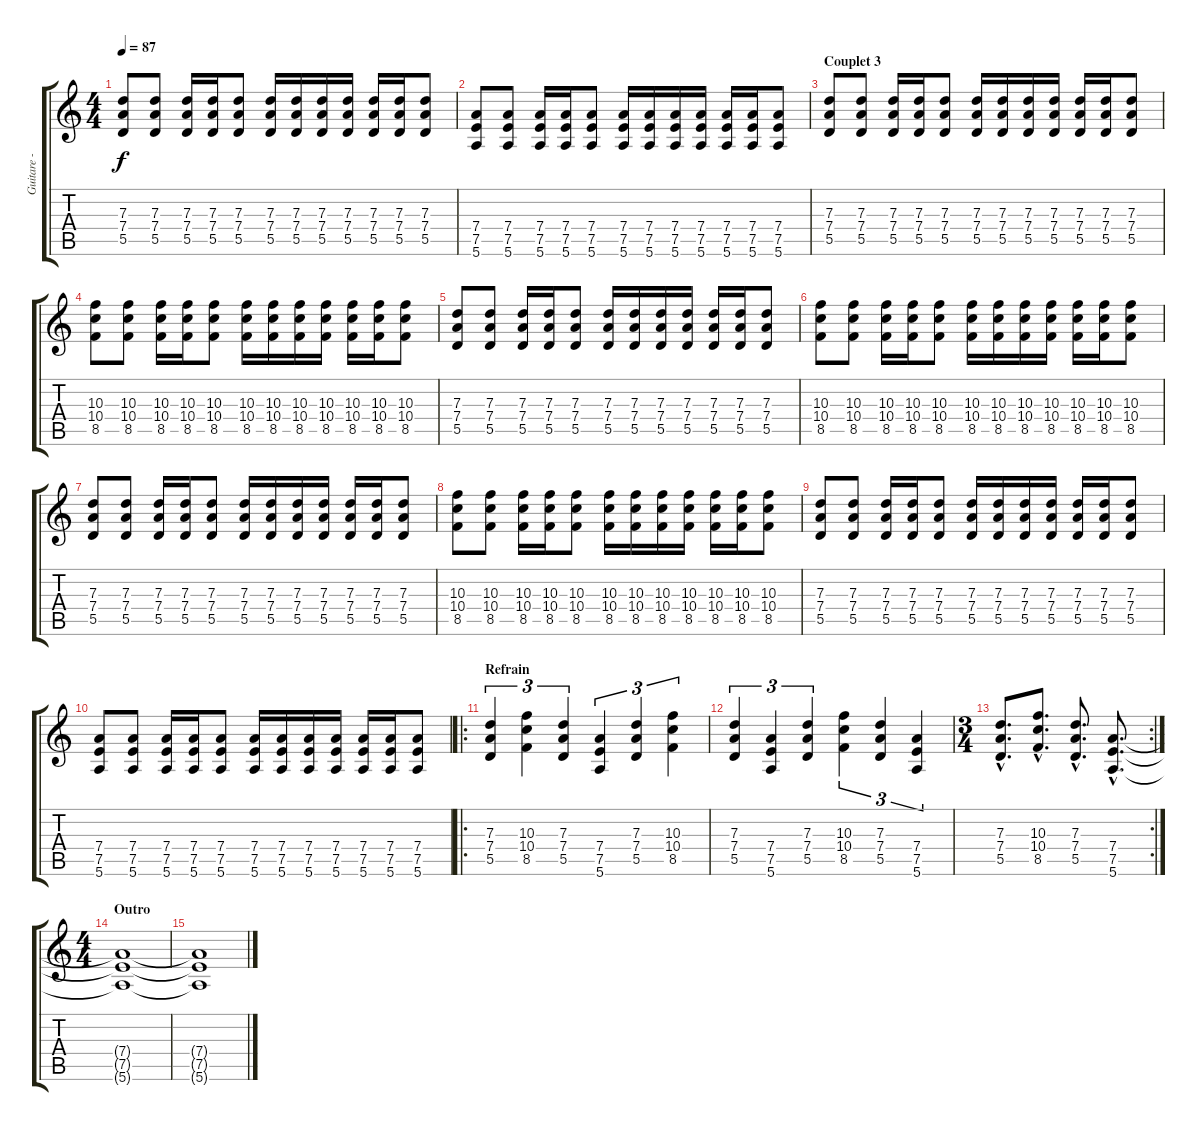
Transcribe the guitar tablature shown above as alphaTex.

\track ("Guitare - Bozo" "Guitare - ") {instrument distortionguitar}
\staff {score tabs}
\tuning (E4 B3 G3 D3 A2 E2) {hide}
\ts (4 4)
\tempo 87
\clef g2
\ks c
(7.3 7.4 5.5).8{dy f} (7.3 7.4 5.5).8 (7.3 7.4 5.5).16 (7.3 7.4 5.5).16 (7.3 7.4 5.5).8 (7.3 7.4 5.5).16 (7.3 7.4 5.5).16 (7.3 7.4 5.5).16 (7.3 7.4 5.5).16 (7.3 7.4 5.5).16 (7.3 7.4 5.5).16 (7.3 7.4 5.5).8 |
(7.4 7.5 5.6).8 (7.4 7.5 5.6).8 (7.4 7.5 5.6).16 (7.4 7.5 5.6).16 (7.4 7.5 5.6).8 (7.4 7.5 5.6).16 (7.4 7.5 5.6).16 (7.4 7.5 5.6).16 (7.4 7.5 5.6).16 (7.4 7.5 5.6).16 (7.4 7.5 5.6).16 (7.4 7.5 5.6).8 |
\section ("" "Couplet 3")
(7.3 7.4 5.5).8 (7.3 7.4 5.5).8 (7.3 7.4 5.5).16 (7.3 7.4 5.5).16 (7.3 7.4 5.5).8 (7.3 7.4 5.5).16 (7.3 7.4 5.5).16 (7.3 7.4 5.5).16 (7.3 7.4 5.5).16 (7.3 7.4 5.5).16 (7.3 7.4 5.5).16 (7.3 7.4 5.5).8 |
(10.3 10.4 8.5).8 (10.3 10.4 8.5).8 (10.3 10.4 8.5).16 (10.3 10.4 8.5).16 (10.3 10.4 8.5).8 (10.3 10.4 8.5).16 (10.3 10.4 8.5).16 (10.3 10.4 8.5).16 (10.3 10.4 8.5).16 (10.3 10.4 8.5).16 (10.3 10.4 8.5).16 (10.3 10.4 8.5).8 |
(7.3 7.4 5.5).8 (7.3 7.4 5.5).8 (7.3 7.4 5.5).16 (7.3 7.4 5.5).16 (7.3 7.4 5.5).8 (7.3 7.4 5.5).16 (7.3 7.4 5.5).16 (7.3 7.4 5.5).16 (7.3 7.4 5.5).16 (7.3 7.4 5.5).16 (7.3 7.4 5.5).16 (7.3 7.4 5.5).8 |
(10.3 10.4 8.5).8 (10.3 10.4 8.5).8 (10.3 10.4 8.5).16 (10.3 10.4 8.5).16 (10.3 10.4 8.5).8 (10.3 10.4 8.5).16 (10.3 10.4 8.5).16 (10.3 10.4 8.5).16 (10.3 10.4 8.5).16 (10.3 10.4 8.5).16 (10.3 10.4 8.5).16 (10.3 10.4 8.5).8 |
(7.3 7.4 5.5).8 (7.3 7.4 5.5).8 (7.3 7.4 5.5).16 (7.3 7.4 5.5).16 (7.3 7.4 5.5).8 (7.3 7.4 5.5).16 (7.3 7.4 5.5).16 (7.3 7.4 5.5).16 (7.3 7.4 5.5).16 (7.3 7.4 5.5).16 (7.3 7.4 5.5).16 (7.3 7.4 5.5).8 |
(10.3 10.4 8.5).8 (10.3 10.4 8.5).8 (10.3 10.4 8.5).16 (10.3 10.4 8.5).16 (10.3 10.4 8.5).8 (10.3 10.4 8.5).16 (10.3 10.4 8.5).16 (10.3 10.4 8.5).16 (10.3 10.4 8.5).16 (10.3 10.4 8.5).16 (10.3 10.4 8.5).16 (10.3 10.4 8.5).8 |
(7.3 7.4 5.5).8 (7.3 7.4 5.5).8 (7.3 7.4 5.5).16 (7.3 7.4 5.5).16 (7.3 7.4 5.5).8 (7.3 7.4 5.5).16 (7.3 7.4 5.5).16 (7.3 7.4 5.5).16 (7.3 7.4 5.5).16 (7.3 7.4 5.5).16 (7.3 7.4 5.5).16 (7.3 7.4 5.5).8 |
(7.4 7.5 5.6).8 (7.4 7.5 5.6).8 (7.4 7.5 5.6).16 (7.4 7.5 5.6).16 (7.4 7.5 5.6).8 (7.4 7.5 5.6).16 (7.4 7.5 5.6).16 (7.4 7.5 5.6).16 (7.4 7.5 5.6).16 (7.4 7.5 5.6).16 (7.4 7.5 5.6).16 (7.4 7.5 5.6).8 |
\ro
\section ("" "Refrain")
(7.3 7.4 5.5).4{tu (3 2)} (10.3 10.4 8.5).4{tu (3 2)} (7.3 7.4 5.5).4{tu (3 2)} (7.4 7.5 5.6).4{tu (3 2)} (7.3 7.4 5.5).4{tu (3 2)} (10.3 10.4 8.5).4{tu (3 2)} |
(7.3 7.4 5.5).4{tu (3 2)} (7.4 7.5 5.6).4{tu (3 2)} (7.3 7.4 5.5).4{tu (3 2)} (10.3 10.4 8.5).4{tu (3 2)} (7.3 7.4 5.5).4{tu (3 2)} (7.4 7.5 5.6).4{tu (3 2)} |
\rc 2
\ts (3 4)
(7.3 7.4{hac} 5.5{hac}).8{d} (10.3{hac} 10.4{hac} 8.5{hac}).8{d} (7.3{hac} 7.4{hac} 5.5{hac}).8{d} (7.4{hac} 7.5{hac} 5.6{hac}).8{d} |
\ts (4 4)
\section ("" "Outro")
(7.4{t} 7.5{t} 5.6{t}).1{volume 0} |
(7.4{t} 7.5{t} 5.6{t}).1
